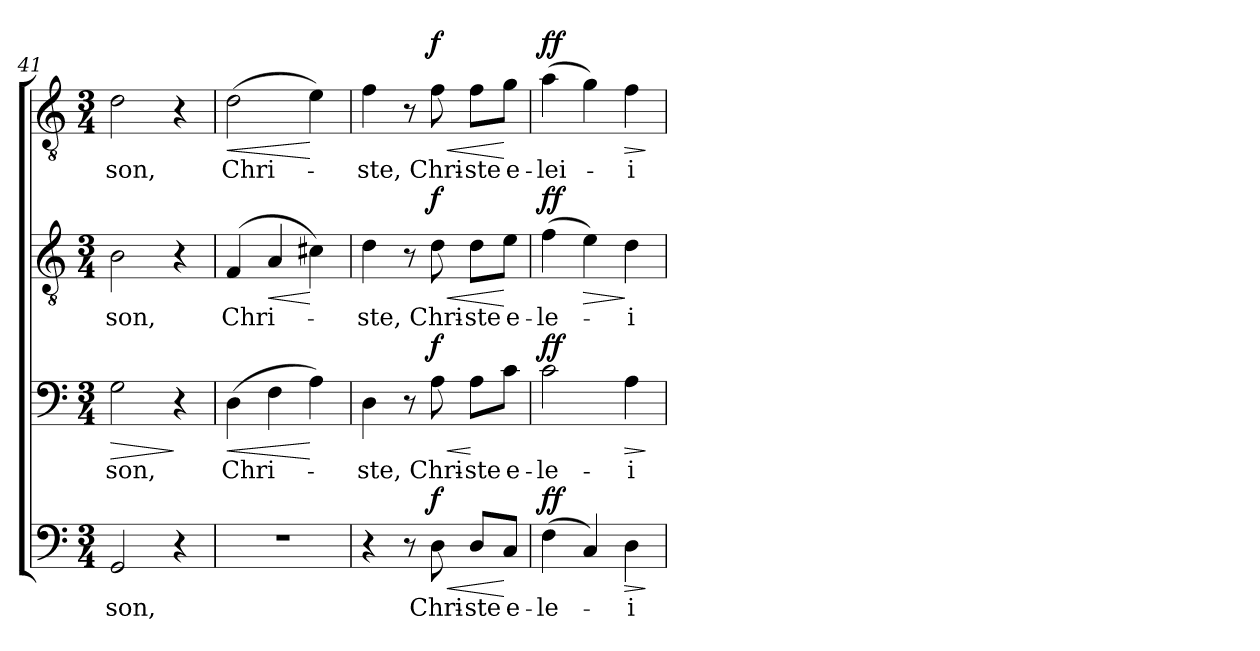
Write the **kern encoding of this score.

**kern	**text	**dynam	**kern	**text	**dynam	**kern	**text	**dynam	**kern	**text	**dynam
*part4	*part4	*part4	*part3	*part3	*part3	*part2	*part2	*part2	*part1	*part1	*part1
*staff4	*staff4	*staff4	*staff3	*staff3	*staff3	*staff2	*staff2	*staff2	*staff1	*staff1	*staff1
*clefF4	*	*	*clefF4	*	*	*clefGv2	*	*	*clefGv2	*	*
*k[]	*	*	*k[]	*	*	*k[]	*	*	*k[]	*	*
*C:	*	*	*C:	*	*	*C:	*	*	*C:	*	*
*M3/4	*	*	*M3/4	*	*	*M3/4	*	*	*M3/4	*	*
=41	=41	=41	=41	=41	=41	=41	=41	=41	=41	=41	=41
!	!LO:LY:b	!	!	!LO:LY:b	!LO:HP:b	!	!LO:LY:b	!	!	!LO:LY:b	!
2GG/	-son,	.	2G\	-son,	>	2B\	-son,	.	2d\	-son,	.
4r	.	.	4r	.	]	4r	.	.	4r	.	.
=42	=42	=42	=42	=42	=42	=42	=42	=42	=42	=42	=42
!	!	!	!	!LO:LY:b	!LO:HP:b	!	!LO:LY:b	!	!	!LO:LY:b	!LO:HP:b
2.r	.	.	(>4D\	Chri-	<	(<4F/	Chri-	.	(>2d\	Chri-	<
!	!	!	!	!	!	!	!	!LO:HP:b	!	!	!
.	.	.	4F\	.	.	4A/	.	<	.	.	.
.	.	.	4A\)	.	[	4c#X\)	.	[	4e\)	.	[
=43	=43	=43	=43	=43	=43	=43	=43	=43	=43	=43	=43
!	!	!	!	!LO:LY:b	!	!	!LO:LY:b	!	!	!LO:LY:b	!
4r	.	.	4D\	-ste,	.	4d\	-ste,	.	4f\	-ste,	.
8r	.	.	8r	.	.	8r	.	.	8r	.	.
!	!LO:LY:b	!LO:HP:b	!	!LO:LY:b	!LO:HP:b	!	!LO:LY:b	!LO:HP:b	!	!LO:LY:b	!LO:HP:b
!	!	!LO:DY:n=1:a	!	!	!LO:DY:n=1:a	!	!	!LO:DY:n=1:a	!	!	!LO:DY:n=1:a
8D\	Chri-	< f	8A\	Chri-	< f	8d\	Chri-	< f	8f\	Chri-	< f
!	!LO:LY:b	!	!	!LO:LY:b	!	!	!LO:LY:b	!	!	!LO:LY:b	!
8D/L	-ste	.	8A\L	-ste	[	8d\L	-ste	.	8f\L	-ste	.
!	!LO:LY:b	!	!	!LO:LY:b	!	!	!LO:LY:b	!	!	!LO:LY:b	!
8C/J	e-	[	8c\J	e-	.	8e\J	e-	[	8g\J	e-	[
=44	=44	=44	=44	=44	=44	=44	=44	=44	=44	=44	=44
!	!LO:LY:b	!LO:DY:a	!	!LO:LY:b	!LO:DY:a	!	!LO:LY:b	!LO:DY:a	!	!LO:LY:b	!LO:DY:a
(<4F\	-le-	ff	2c\	-le-	ff	(>4f\	-le-	ff	(>4a\	-lei-	ff
!	!	!	!	!	!	!	!	!LO:HP:b	!	!	!
4C/)	.	.	.	.	.	4e\)	.	>	4g\)	.	.
!	!LO:LY:b	!LO:HP:b	!	!LO:LY:b	!LO:HP:b	!	!LO:LY:b	!	!	!LO:LY:b	!LO:HP:b
4D\	-i-	>	4A\	-i-	>	4d\	-i-	]	4f\	-i-	>
.	.	]	.	.	]	.	.	.	.	.	]
=	=	=	=	=	=	=	=	=	=	=	=
*-	*-	*-	*-	*-	*-	*-	*-	*-	*-	*-	*-
